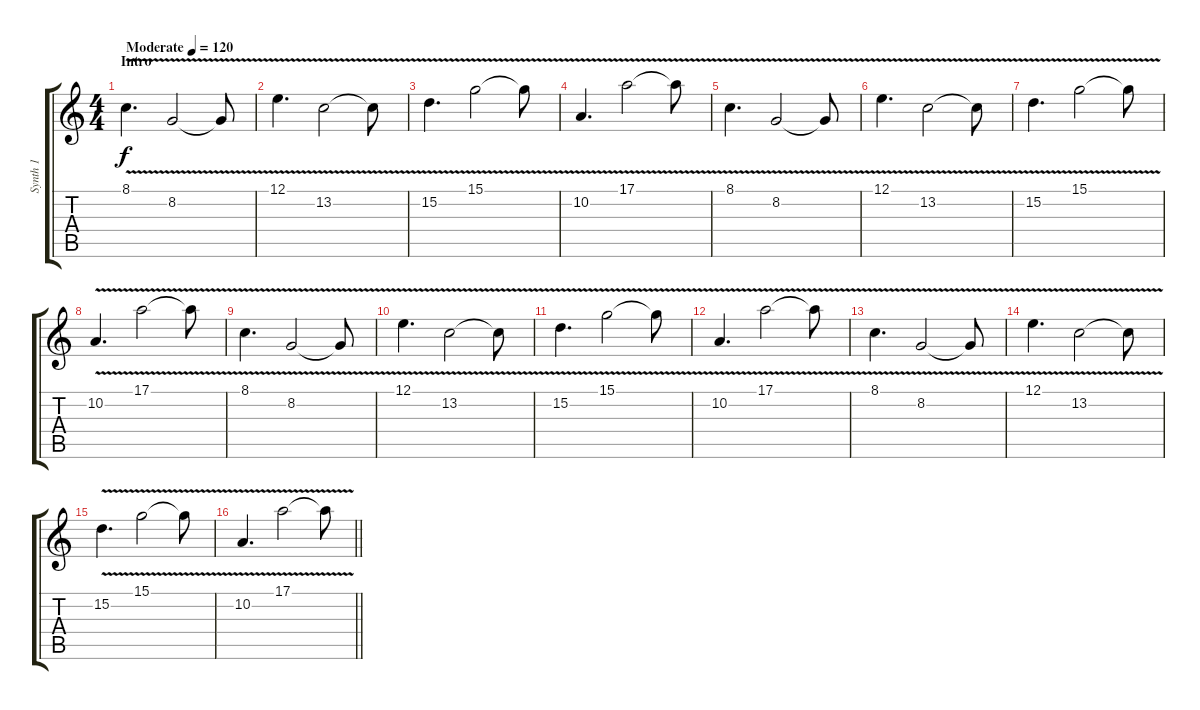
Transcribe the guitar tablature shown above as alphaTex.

\track ("Synth 1" "Synth 1") {instrument lead8bassandlead}
\staff {score tabs}
\tuning (E4 B3 G3 D3 A2 E2) {hide}
\ts (4 4)
\section ("" "Intro")
\tempo (120 "Moderate")
\clef g2
\ks c
8.1{v}.4{d dy f instrument lead8bassandlead} 8.2{v}.2 8.2{t}.8 |
12.1{v}.4{d} 13.2{v}.2 13.2{t}.8 |
15.2{v}.4{d} 15.1{v}.2 15.1{t}.8 |
10.2{v}.4{d} 17.1{v}.2 17.1{t}.8 |
8.1{v}.4{d} 8.2{v}.2 8.2{t}.8 |
12.1{v}.4{d} 13.2{v}.2 13.2{t}.8 |
15.2{v}.4{d} 15.1{v}.2 15.1{t}.8 |
10.2{v}.4{d} 17.1{v}.2 17.1{t}.8 |
8.1{v}.4{d} 8.2{v}.2 8.2{t}.8 |
12.1{v}.4{d} 13.2{v}.2 13.2{t}.8 |
15.2{v}.4{d} 15.1{v}.2 15.1{t}.8 |
10.2{v}.4{d} 17.1{v}.2 17.1{t}.8 |
8.1{v}.4{d} 8.2{v}.2 8.2{t}.8 |
12.1{v}.4{d} 13.2{v}.2 13.2{t}.8 |
15.2{v}.4{d} 15.1{v}.2 15.1{t}.8 |
\barLineRight lightlight
10.2{v}.4{d} 17.1{v}.2 17.1{t}.8
